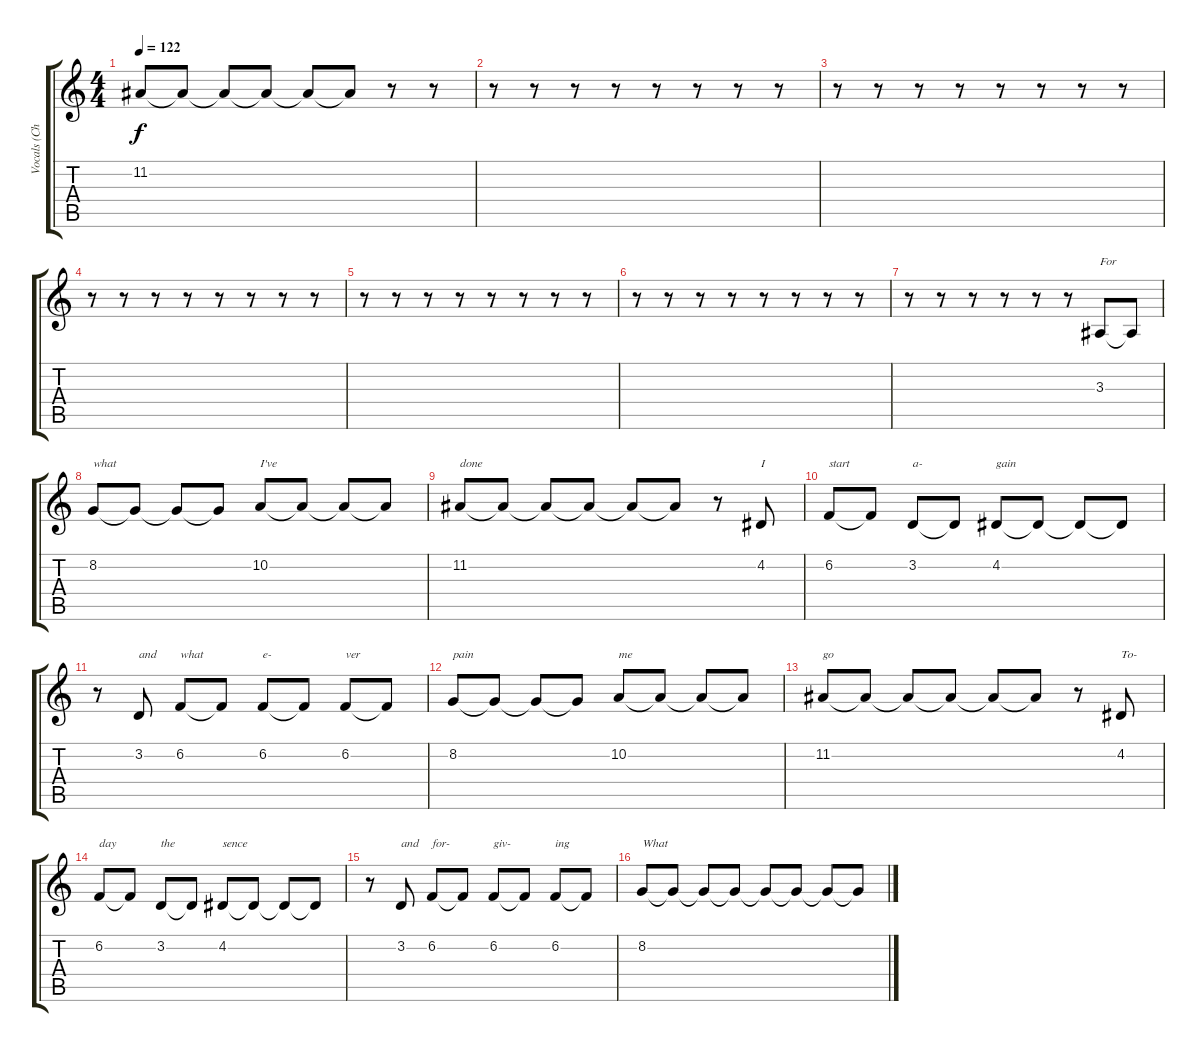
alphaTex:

\track ("Vocals (Chester)" "Vocals (Ch") {instrument oboe}
\staff {score tabs}
\tuning (E4 B3 G3 D3 A2 E2) {hide}
\ts (4 4)
\tempo 122
\clef g2
\ks c
11.2{t}.8{dy f} 11.2{t}.8 11.2{t}.8 11.2{t}.8 11.2{t}.8 11.2{t}.8 r.8 r.8 |
r.8 r.8 r.8 r.8 r.8 r.8 r.8 r.8 |
r.8 r.8 r.8 r.8 r.8 r.8 r.8 r.8 |
r.8 r.8 r.8 r.8 r.8 r.8 r.8 r.8 |
r.8 r.8 r.8 r.8 r.8 r.8 r.8 r.8 |
r.8 r.8 r.8 r.8 r.8 r.8 r.8 r.8 |
r.8 r.8 r.8 r.8 r.8 r.8 3.3.8{txt "For"} 3.3{t}.8 |
8.2.8{txt "what"} 8.2{t}.8 8.2{t}.8 8.2{t}.8 10.2.8{txt "I've"} 10.2{t}.8 10.2{t}.8 10.2{t}.8 |
11.2.8{txt "done"} 11.2{t}.8 11.2{t}.8 11.2{t}.8 11.2{t}.8 11.2{t}.8 r.8 4.2.8{txt "I"} |
6.2.8{txt "start"} 6.2{t}.8 3.2.8{txt "a-"} 3.2{t}.8 4.2.8{txt "gain"} 4.2{t}.8 4.2{t}.8 4.2{t}.8 |
r.8 3.2.8{txt "and"} 6.2.8{txt "what"} 6.2{t}.8 6.2.8{txt "e-"} 6.2{t}.8 6.2.8{txt "ver"} 6.2{t}.8 |
8.2.8{txt "pain"} 8.2{t}.8 8.2{t}.8 8.2{t}.8 10.2.8{txt "me"} 10.2{t}.8 10.2{t}.8 10.2{t}.8 |
11.2.8{txt "go"} 11.2{t}.8 11.2{t}.8 11.2{t}.8 11.2{t}.8 11.2{t}.8 r.8 4.2.8{txt "To-"} |
6.2.8{txt "day"} 6.2{t}.8 3.2.8{txt "the"} 3.2{t}.8 4.2.8{txt "sence"} 4.2{t}.8 4.2{t}.8 4.2{t}.8 |
r.8 3.2.8{txt "and"} 6.2.8{txt "for-"} 6.2{t}.8 6.2.8{txt "giv-"} 6.2{t}.8 6.2.8{txt "ing"} 6.2{t}.8 |
8.2.8{txt "What"} 8.2{t}.8 8.2{t}.8 8.2{t}.8 8.2{t}.8 8.2{t}.8 8.2{t}.8 8.2{t}.8
